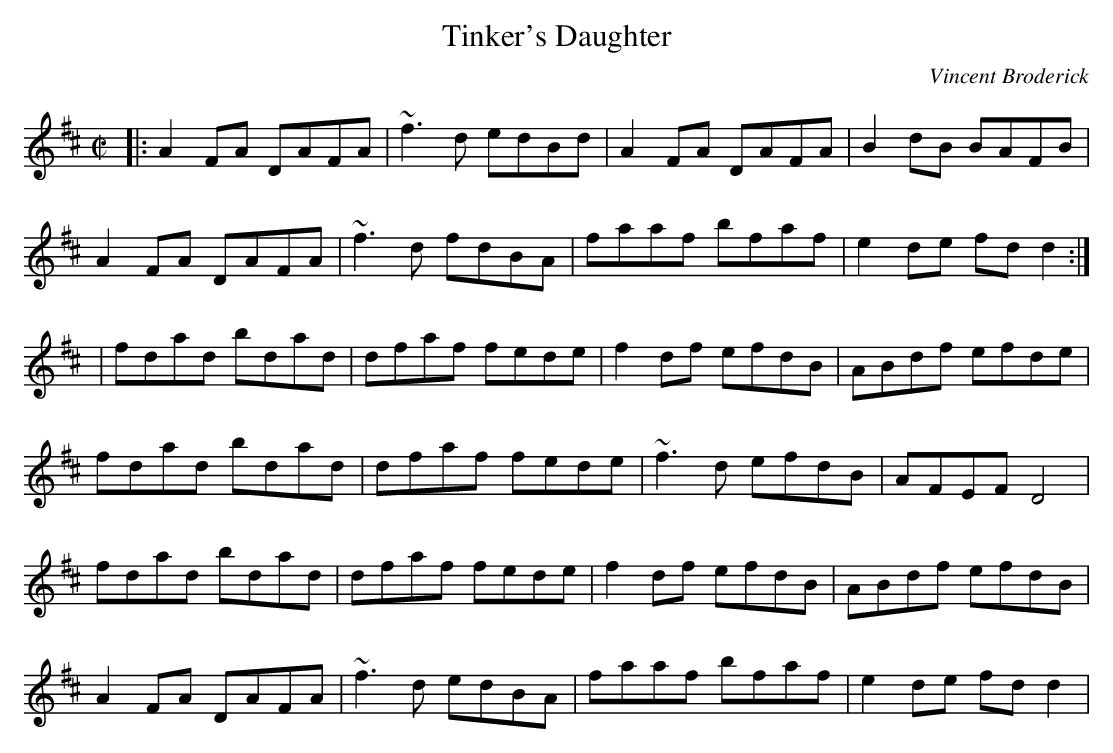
X:1
T:Tinker's Daughter
C:Vincent Broderick
M:C|
K:D
|: A2FA DAFA | ~f3d edBd | A2FA DAFA | B2dB BAFB |
A2FA DAFA | ~f3d fdBA | faaf bfaf | e2de fdd2 :|
| fdad bdad | dfaf fede | f2df efdB | ABdf efde |
fdad bdad | dfaf fede | ~f3d efdB | AFEF D4 |
fdad bdad | dfaf fede | f2df efdB | ABdf efdB |
A2FA DAFA | ~f3d edBA | faaf bfaf | e2de fdd2 |
